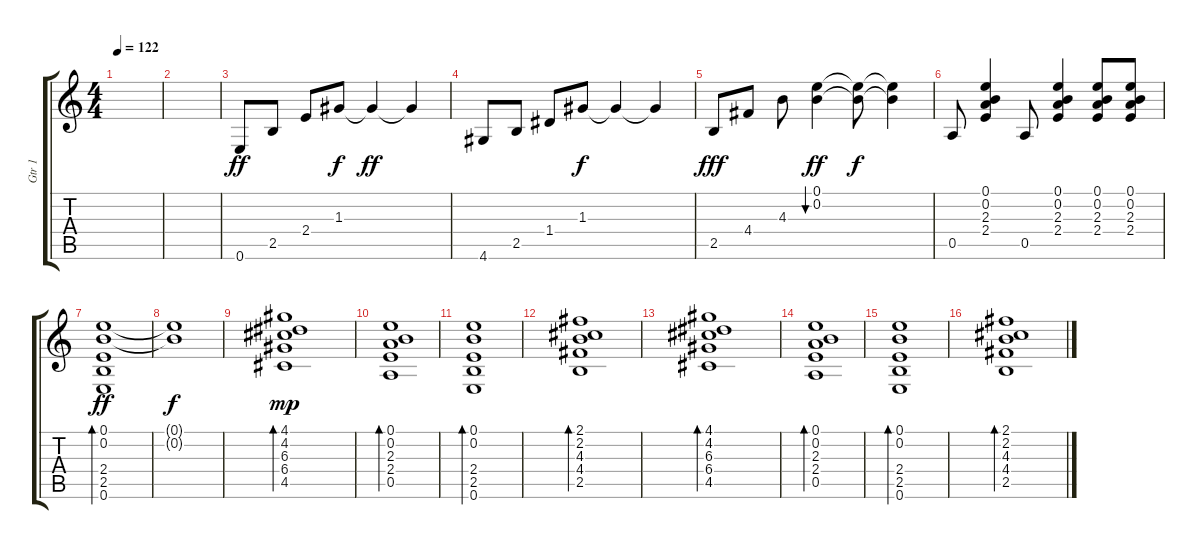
\track ("Gtr 1" "Gtr 1") {instrument electricguitarclean}
\staff {score tabs}
\tuning (E4 B3 G3 D3 A2 E2) {hide}
\ts (4 4)
\tempo 122
\clef g2
\ks c
|
|
0.6.8{dy ff} 2.5.8 2.4.8 1.3.8{dy f} 1.3{t}.4{dy ff} 1.3{t}.4 |
4.6.8 2.5.8 1.4.8 1.3.8{dy f} 1.3{t}.4 1.3{t}.4 |
2.5.8{dy fff} 4.4.8 4.3.8 (0.1 0.2).4{bu 120 dy ff} (0.1{t} 0.2{t}).8{dy f} (0.1{t} 0.2{t}).4 |
0.5.8 (0.1 0.2 2.3 2.4).4 0.5.8 (0.1 0.2 2.3 2.4).4 (0.1 0.2 2.3 2.4).8 (0.1 0.2 2.3 2.4).8 |
(0.1 0.2 2.4 2.5 0.6).1{bd 60 dy ff} |
(0.1{t} 0.2{t}).1{dy f} |
(4.1 4.2 6.3 6.4 4.5).1{bd 120 dy mp} |
(0.1 0.2 2.3 2.4 0.5).1{bd 120} |
(0.1 0.2 2.4 2.5 0.6).1{bd 120} |
(2.1 2.2 4.3 4.4 2.5).1{bd 120} |
(4.1 4.2 6.3 6.4 4.5).1{bd 120} |
(0.1 0.2 2.3 2.4 0.5).1{bd 120} |
(0.1 0.2 2.4 2.5 0.6).1{bd 120} |
(2.1 2.2 4.3 4.4 2.5).1{bd 120}
